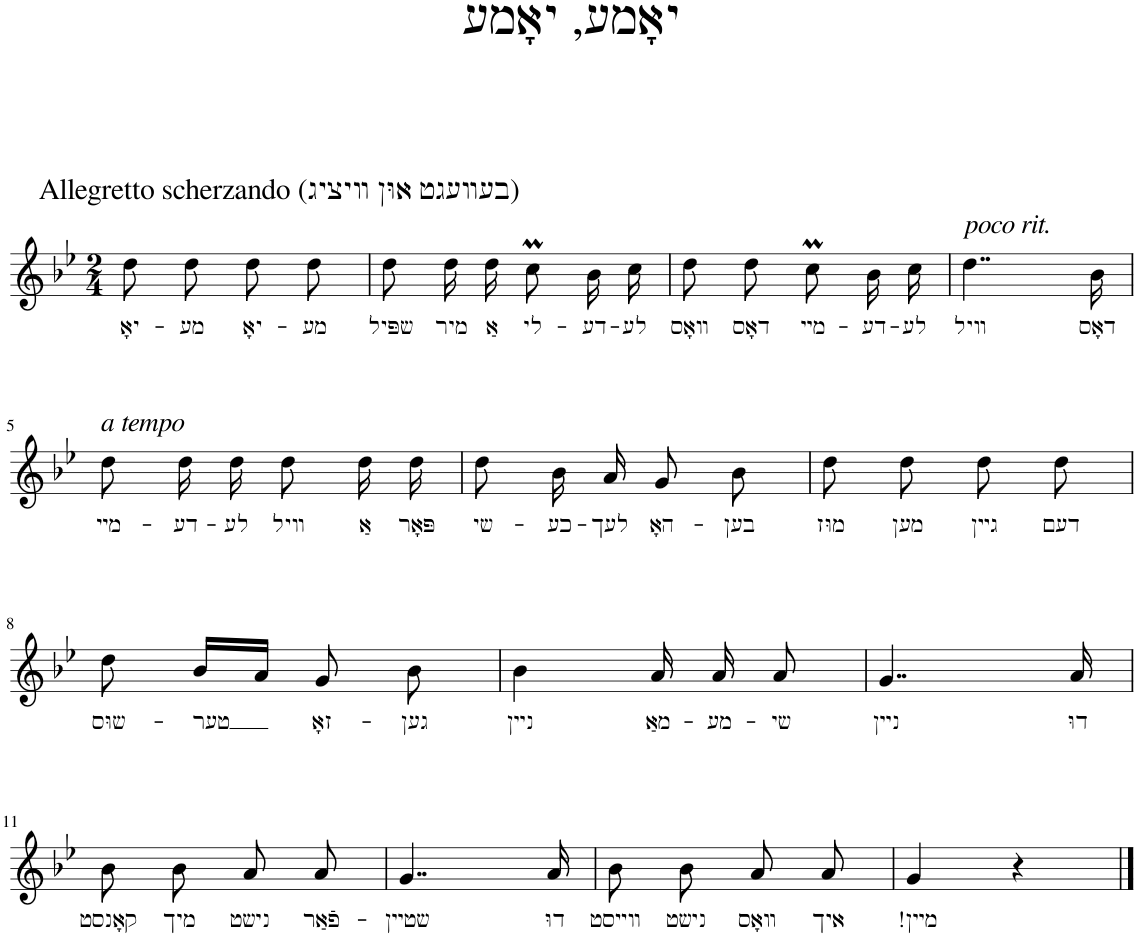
**kern	**text
*part1	*part1
*staff1	*staff1
*I"Stimme	*
*I'St.	*
*clefG2	*
*k[b-e-]	*
*M2/4	*
=1	=1
!LO:TX:a:t=Allegretto scherzando (בעװעגט אוּן װיציג)	!
!	!LO:LY:b
8dd\	יאָ-
!	!LO:LY:b
8dd\	-מע
!	!LO:LY:b
8dd\	יאָ-
!	!LO:LY:b
8dd\	-מע
=2	=2
!	!LO:LY:b
8dd\	שפּיל
!	!LO:LY:b
16dd\	מיר
!	!LO:LY:b
16dd\	אַ
!	!LO:LY:b
8ccM\	לי-
!	!LO:LY:b
16b-\	-דע-
!	!LO:LY:b
16cc\	-לע
=3	=3
!	!LO:LY:b
8dd\	װאָס
!	!LO:LY:b
8dd\	דאָס
!	!LO:LY:b
8ccM\	מײ-
!	!LO:LY:b
16b-\	-דע-
!	!LO:LY:b
16cc\	-לע
=4	=4
!LO:TX:a:i:t=poco rit.	!
!	!LO:LY:b
4..dd\	װיל
!	!LO:LY:b
16b-\	דאָס
!!LO:LB:g=z
=5	=5
!LO:TX:a:i:t=a tempo	!
!	!LO:LY:b
8dd\	מײ-
!	!LO:LY:b
16dd\	-דע-
!	!LO:LY:b
16dd\	-לע
!	!LO:LY:b
8dd\	װיל
!	!LO:LY:b
16dd\	אַ
!	!LO:LY:b
16dd\	פּאָר
=6	=6
!	!LO:LY:b
8dd\	שי-
!	!LO:LY:b
16b-\	-כע-
!	!LO:LY:b
16a/	-לעך
!	!LO:LY:b
8g/	האָ-
!	!LO:LY:b
8b-\	-בען
=7	=7
!	!LO:LY:b
8dd\	מוּז
!	!LO:LY:b
8dd\	מען
!	!LO:LY:b
8dd\	גײן
!	!LO:LY:b
8dd\	דעם
!!LO:LB:g=z
=8	=8
!	!LO:LY:b
8dd\	שוּס-
!	!LO:LY:b
16b-/LL	טער
16a/JJ	.
!	!LO:LY:b
8g/	זאָ-
!	!LO:LY:b
8b-\	-גען
=9	=9
!	!LO:LY:b
4b-\	נײן
!	!LO:LY:b
16a/	מאַ-
!	!LO:LY:b
16a/	-מע-
!	!LO:LY:b
8a/	-שי
=10	=10
!	!LO:LY:b
4..g/	נײן
!	!LO:LY:b
16a/	דוּ
!!LO:LB:g=z
=11	=11
!	!LO:LY:b
8b-\	קאָנסט
!	!LO:LY:b
8b-\	מיך
!	!LO:LY:b
8a/	נישט
!	!LO:LY:b
8a/	פֿאַר-
=12	=12
!	!LO:LY:b
4..g/	-שטײן
!	!LO:LY:b
16a/	דוּ
=13	=13
!	!LO:LY:b
8b-\	װײסט
!	!LO:LY:b
8b-\	נישט
!	!LO:LY:b
8a/	װאָס
!	!LO:LY:b
8a/	איך
=14	=14
!	!LO:LY:b
4g/	מײן!
4r	.
==	==
*-	*-
